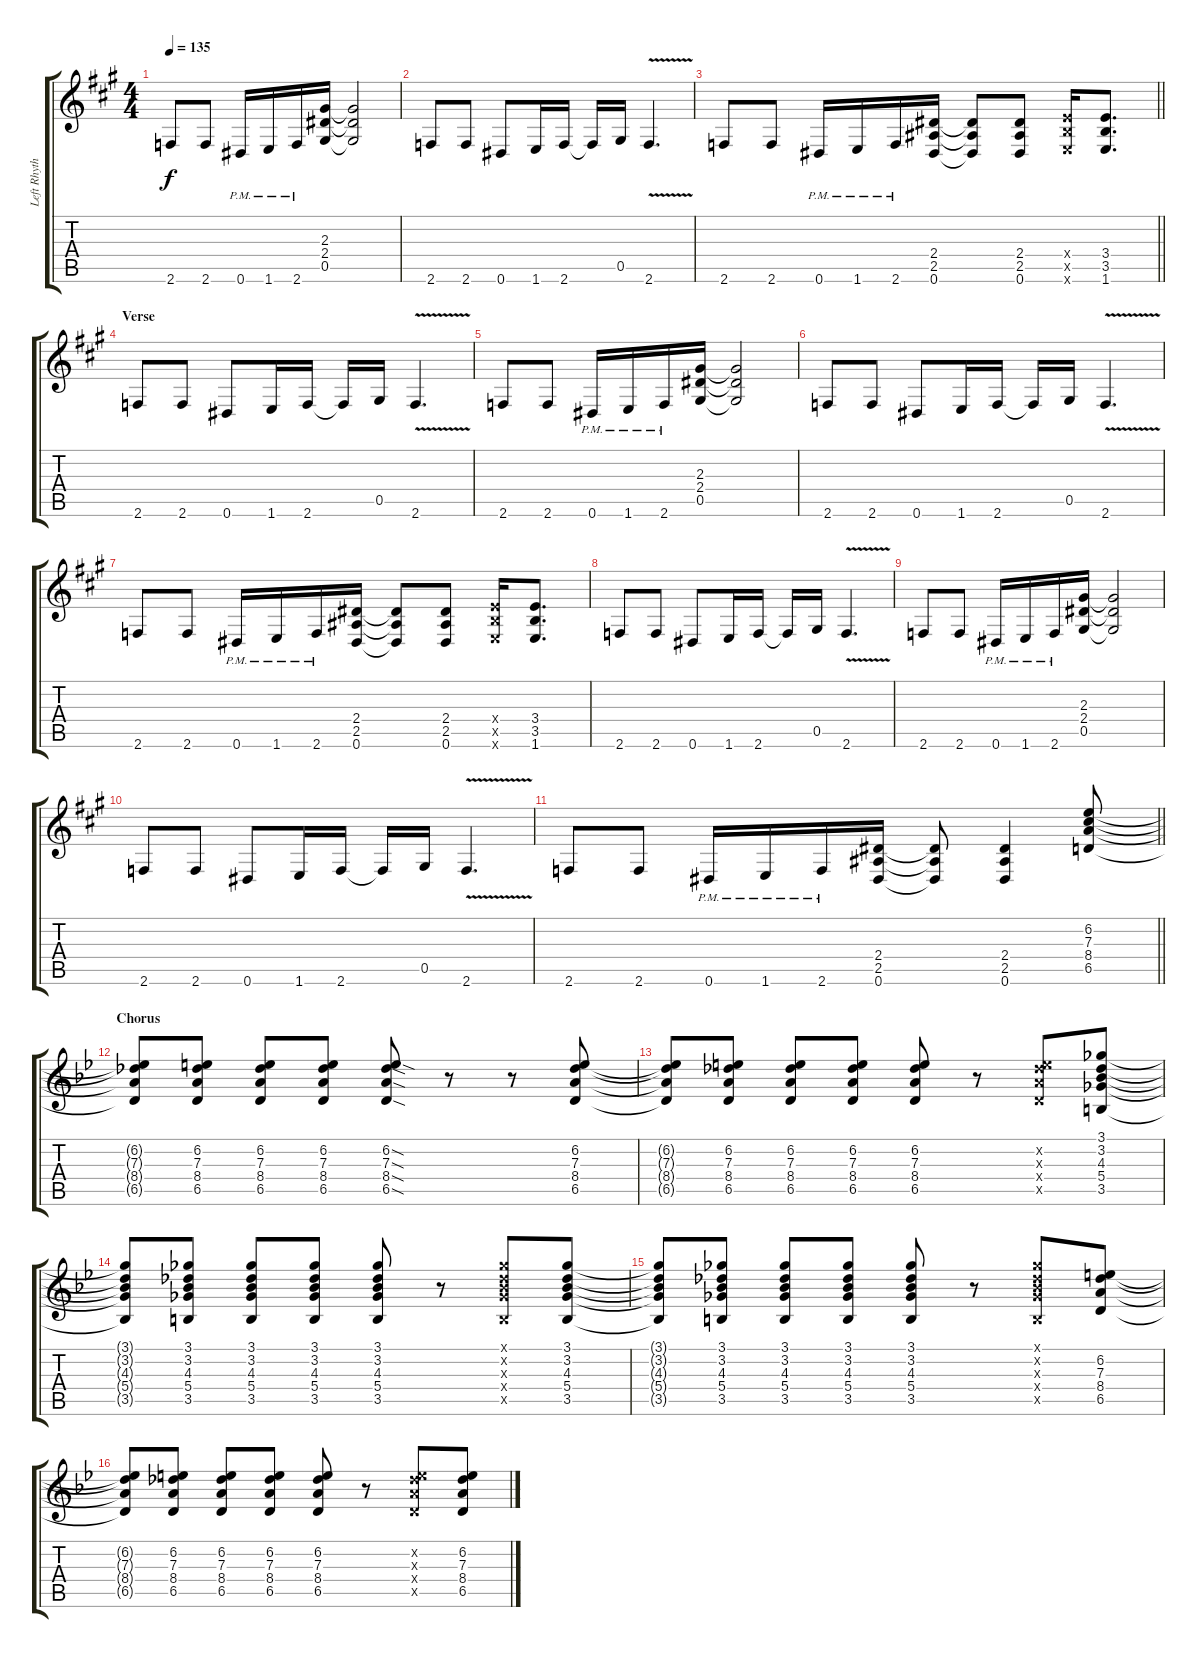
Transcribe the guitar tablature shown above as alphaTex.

\track ("Left Rhythm" "Left Rhyth") {instrument distortionguitar}
\staff {score tabs}
\tuning (Eb4 Bb3 Gb3 Db3 Ab2 Eb2) {hide}
\ts (4 4)
\tempo 135
\clef g2
\ks f#minor
2.6.8{dy f} 2.6.8 0.6{pm}.16 1.6{pm}.16 2.6{pm}.16 (2.3 2.4 0.5).16 (2.3{t} 2.4{t} 0.5{t}).2 |
2.6.8 2.6.8 0.6.8 1.6.16 2.6.16 2.6{t}.16 0.5.16 2.6{v}.4{d} |
\barLineRight lightlight
2.6.8 2.6.8 0.6{pm}.16 1.6{pm}.16 2.6{pm}.16 (2.4 2.5 0.6).16 (2.4{t} 2.5{t} 0.6{t}).8 (2.4 2.5 0.6).8 (3.4{x} 3.5{x} 1.6{x}).16 (3.4 3.5 1.6).8{d} |
\section ("" "Verse")
2.6.8 2.6.8 0.6.8 1.6.16 2.6.16 2.6{t}.16 0.5.16 2.6{v}.4{d} |
2.6.8 2.6.8 0.6{pm}.16 1.6{pm}.16 2.6{pm}.16 (2.3 2.4 0.5).16 (2.3{t} 2.4{t} 0.5{t}).2 |
2.6.8 2.6.8 0.6.8 1.6.16 2.6.16 2.6{t}.16 0.5.16 2.6{v}.4{d} |
2.6.8 2.6.8 0.6{pm}.16 1.6{pm}.16 2.6{pm}.16 (2.4 2.5 0.6).16 (2.4{t} 2.5{t} 0.6{t}).8 (2.4 2.5 0.6).8 (3.4{x} 3.5{x} 1.6{x}).16 (3.4 3.5 1.6).8{d} |
2.6.8 2.6.8 0.6.8 1.6.16 2.6.16 2.6{t}.16 0.5.16 2.6{v}.4{d} |
2.6.8 2.6.8 0.6{pm}.16 1.6{pm}.16 2.6{pm}.16 (2.3 2.4 0.5).16 (2.3{t} 2.4{t} 0.5{t}).2 |
2.6.8 2.6.8 0.6.8 1.6.16 2.6.16 2.6{t}.16 0.5.16 2.6{v}.4{d} |
\barLineRight lightlight
2.6.8 2.6.8 0.6{pm}.16 1.6{pm}.16 2.6{pm}.16 (2.4 2.5 0.6).16 (2.4{t} 2.5{t} 0.6{t}).8 (2.4 2.5 0.6).4 (6.2 7.3 8.4 6.5).8 |
\section ("" "Chorus")
\ks gminor
(6.2{t} 7.3{t} 8.4{t} 6.5{t}).8 (6.2 7.3 8.4 6.5).8 (6.2 7.3 8.4 6.5).8 (6.2 7.3 8.4 6.5).8 (6.2{sod} 7.3{sod} 8.4{sod} 6.5{sod}).8 r.8 r.8 (6.2 7.3 8.4 6.5).8 |
(6.2{t} 7.3{t} 8.4{t} 6.5{t}).8 (6.2 7.3 8.4 6.5).8 (6.2 7.3 8.4 6.5).8 (6.2 7.3 8.4 6.5).8 (6.2 7.3 8.4 6.5).8 r.8 (6.2{x} 7.3{x} 8.4{x} 6.5{x}).8 (3.1 3.2 4.3 5.4 3.5).8 |
(3.1{t} 3.2{t} 4.3{t} 5.4{t} 3.5{t}).8 (3.1 3.2 4.3 5.4 3.5).8 (3.1 3.2 4.3 5.4 3.5).8 (3.1 3.2 4.3 5.4 3.5).8 (3.1 3.2 4.3 5.4 3.5).8 r.8 (3.1{x} 3.2{x} 4.3{x} 5.4{x} 3.5{x}).8 (3.1 3.2 4.3 5.4 3.5).8 |
(3.1{t} 3.2{t} 4.3{t} 5.4{t} 3.5{t}).8 (3.1 3.2 4.3 5.4 3.5).8 (3.1 3.2 4.3 5.4 3.5).8 (3.1 3.2 4.3 5.4 3.5).8 (3.1 3.2 4.3 5.4 3.5).8 r.8 (3.1{x} 3.2{x} 4.3{x} 5.4{x} 3.5{x}).8 (6.2 7.3 8.4 6.5).8 |
(6.2{t} 7.3{t} 8.4{t} 6.5{t}).8 (6.2 7.3 8.4 6.5).8 (6.2 7.3 8.4 6.5).8 (6.2 7.3 8.4 6.5).8 (6.2 7.3 8.4 6.5).8 r.8 (6.2{x} 7.3{x} 8.4{x} 6.5{x}).8 (6.2 7.3 8.4 6.5).8
